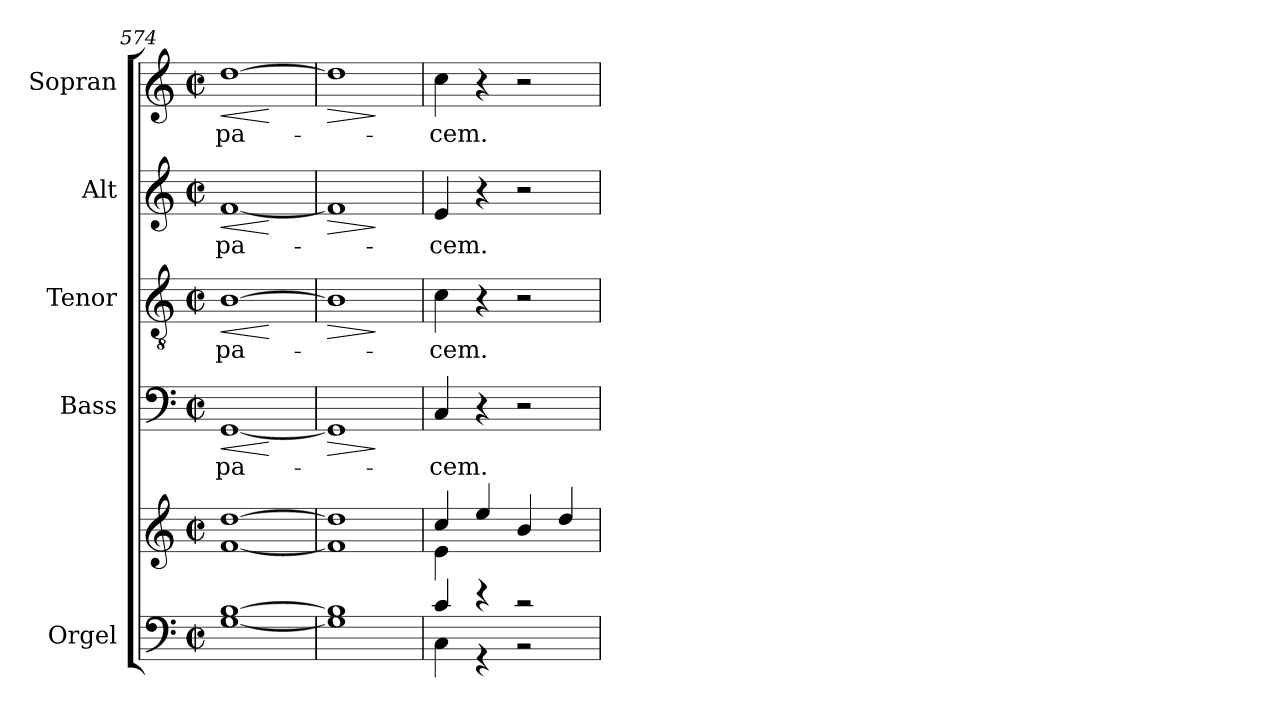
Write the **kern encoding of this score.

**kern	**kern	**kern	**text	**dynam	**kern	**text	**dynam	**kern	**text	**dynam	**kern	**text	**dynam
*part5	*part5	*part4	*part4	*part4	*part3	*part3	*part3	*part2	*part2	*part2	*part1	*part1	*part1
*staff6	*staff5	*staff4	*staff4	*staff4	*staff3	*staff3	*staff3	*staff2	*staff2	*staff2	*staff1	*staff1	*staff1
*I"Orgel	*	*I"Bass	*	*	*I"Tenor	*	*	*I"Alt	*	*	*I"Sopran	*	*
*I'Org.	*	*I'B.	*	*	*I'T.	*	*	*I'A.	*	*	*I'S.	*	*
*clefF4	*clefG2	*clefF4	*	*	*clefGv2	*	*	*clefG2	*	*	*clefG2	*	*
*k[]	*k[]	*k[]	*	*	*k[]	*	*	*k[]	*	*	*k[]	*	*
*C:	*C:	*C:	*	*	*C:	*	*	*C:	*	*	*C:	*	*
*M2/2	*M2/2	*M2/2	*	*	*M2/2	*	*	*M2/2	*	*	*M2/2	*	*
*met(c|)	*met(c|)	*met(c|)	*	*	*met(c|)	*	*	*met(c|)	*	*	*met(c|)	*	*
=574	=574	=574	=574	=574	=574	=574	=574	=574	=574	=574	=574	=574	=574
*^	*	*	*	*	*	*	*	*	*	*	*	*	*
!	!	!	!	!LO:LY:b	!LO:HP:b	!	!LO:LY:b	!LO:HP:b	!	!LO:LY:b	!LO:HP:b	!	!LO:LY:b	!LO:HP:b
[>1B	[<1G	[1f [1dd	[1GG	pa-	<	[1B	pa-	<	[1f	pa-	<	[1dd	pa-	<
*v	*v	*	*	*	*	*	*	*	*	*	*	*	*	*
.	.	.	.	[	.	.	[	.	.	[	.	.	[
=575	=575	=575	=575	=575	=575	=575	=575	=575	=575	=575	=575	=575	=575
*^	*	*	*	*	*	*	*	*	*	*	*	*	*
!	!	!	!	!	!LO:HP:b	!	!	!LO:HP:b	!	!	!LO:HP:b	!	!	!LO:HP:b
1B]	1G]	1f] 1dd]	1GG]	.	>	1B]	.	>	1f]	.	>	1dd]	.	>
*v	*v	*	*	*	*	*	*	*	*	*	*	*	*	*
.	.	.	.	]	.	.	]	.	.	]	.	.	]
=576	=576	=576	=576	=576	=576	=576	=576	=576	=576	=576	=576	=576	=576
*^	*^	*	*	*	*	*	*	*	*	*	*	*	*
!	!	!	!	!	!LO:LY:b	!	!	!LO:LY:b	!	!	!LO:LY:b	!	!	!LO:LY:b	!
4c/	4C\	4cc/	4e\	4C/	-cem.	.	4c\	-cem.	.	4e/	-cem.	.	4cc\	-cem.	.
4r	4r	4ee/	2.ryy	4r	.	.	4r	.	.	4r	.	.	4r	.	.
2r	2r	4b/	.	2r	.	.	2r	.	.	2r	.	.	2r	.	.
.	.	4dd/	.	.	.	.	.	.	.	.	.	.	.	.	.
*v	*v	*	*	*	*	*	*	*	*	*	*	*	*	*	*
*	*v	*v	*	*	*	*	*	*	*	*	*	*	*	*
=	=	=	=	=	=	=	=	=	=	=	=	=	=
*-	*-	*-	*-	*-	*-	*-	*-	*-	*-	*-	*-	*-	*-
